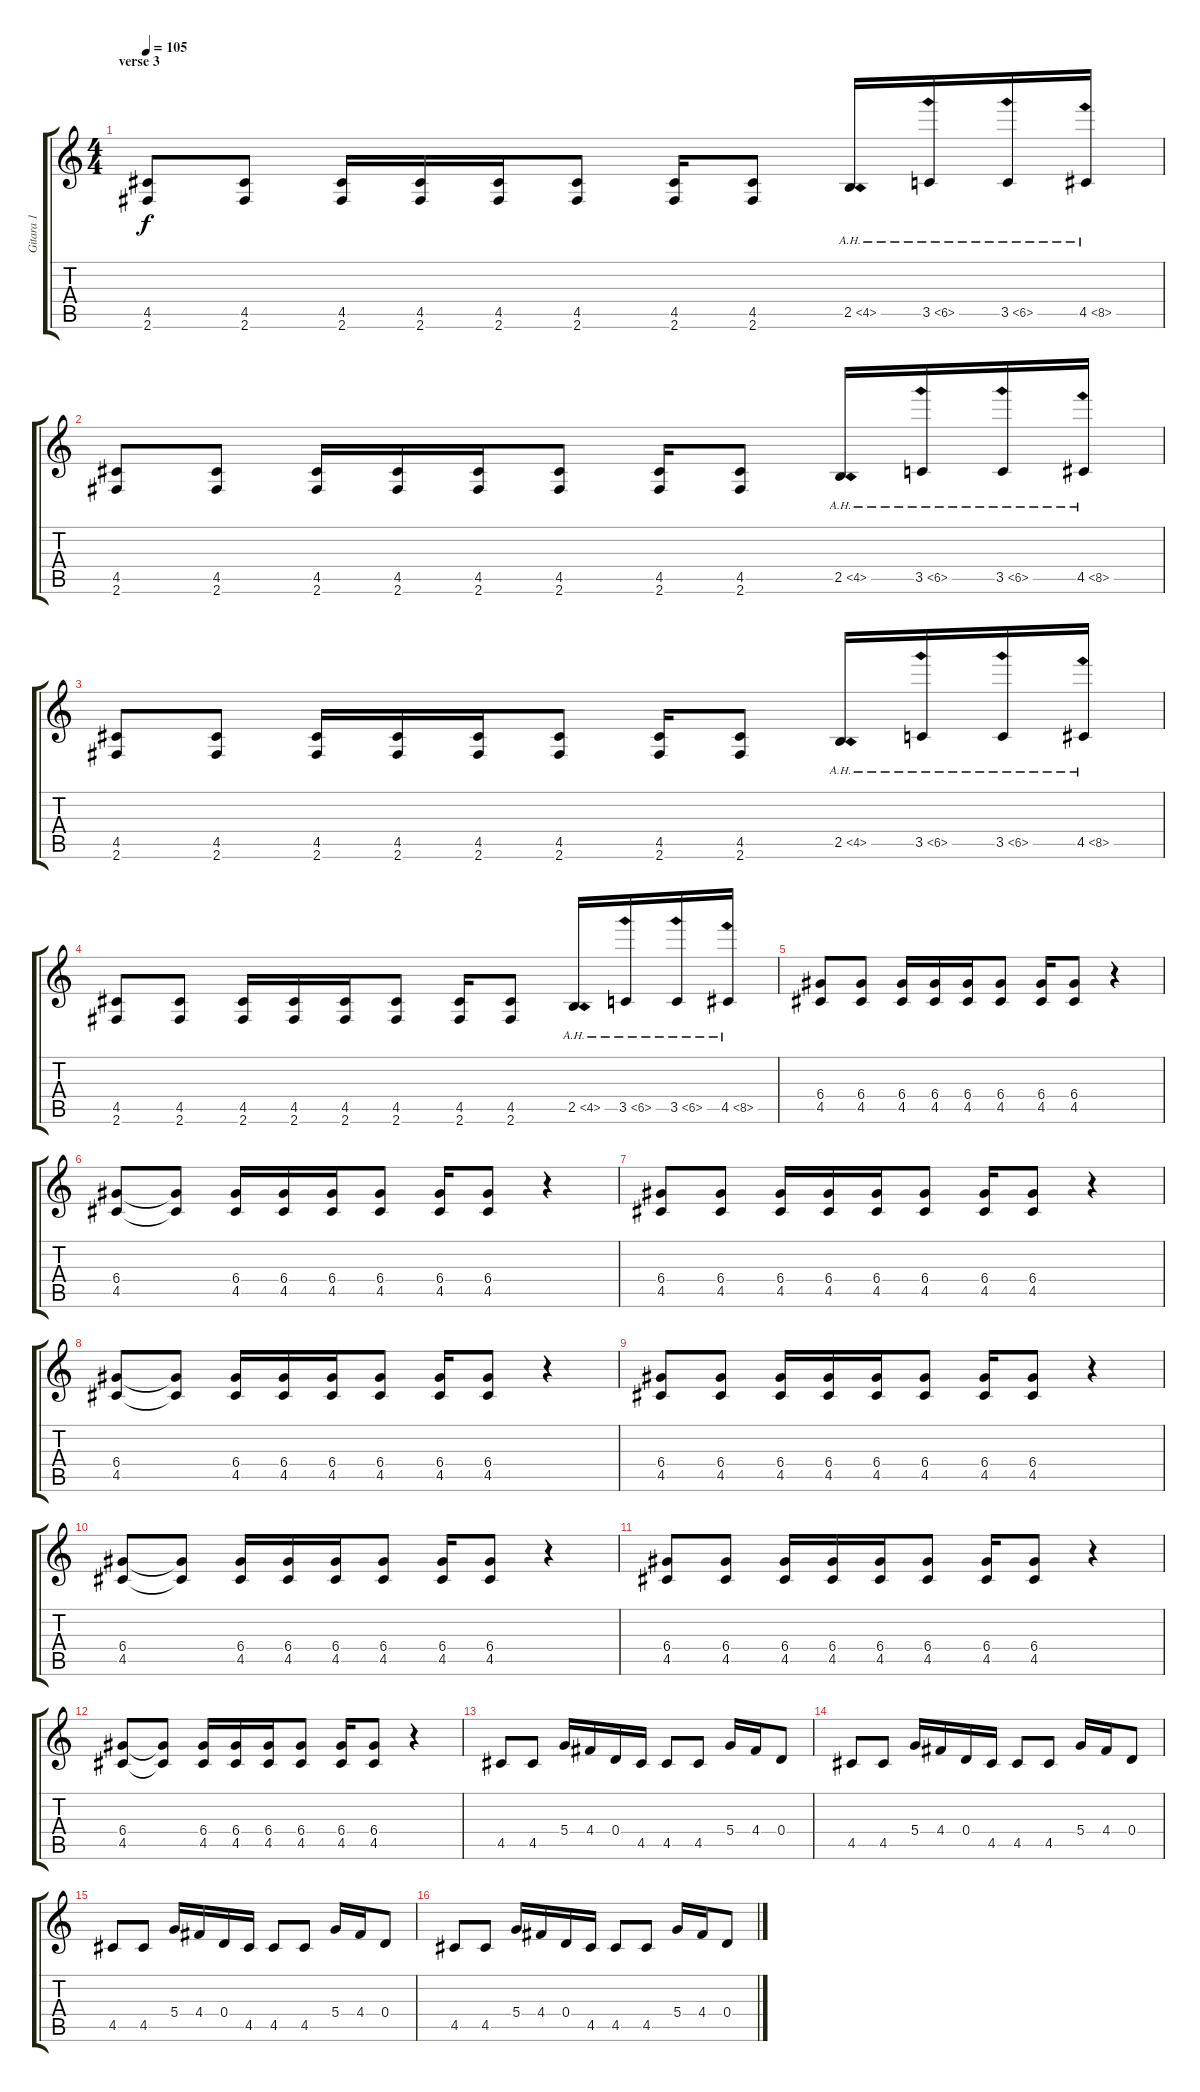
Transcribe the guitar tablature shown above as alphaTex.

\track ("Gitara 1" "Gitara 1") {instrument distortionguitar}
\staff {score tabs}
\tuning (E4 B3 G3 D3 A2 E2) {hide}
\ts (4 4)
\section ("" "verse 3")
\tempo 105
\clef g2
\ks c
(4.5 2.6).8{dy f} (4.5 2.6).8 (4.5 2.6).16 (4.5 2.6).16 (4.5 2.6).16 (4.5 2.6).8 (4.5 2.6).16 (4.5 2.6).8 2.5{ah 2}.16 3.5{ah 3}.16 3.5{ah 3}.16 4.5{ah 4}.16 |
(4.5 2.6).8 (4.5 2.6).8 (4.5 2.6).16 (4.5 2.6).16 (4.5 2.6).16 (4.5 2.6).8 (4.5 2.6).16 (4.5 2.6).8 2.5{ah 2}.16 3.5{ah 3}.16 3.5{ah 3}.16 4.5{ah 4}.16 |
(4.5 2.6).8 (4.5 2.6).8 (4.5 2.6).16 (4.5 2.6).16 (4.5 2.6).16 (4.5 2.6).8 (4.5 2.6).16 (4.5 2.6).8 2.5{ah 2}.16 3.5{ah 3}.16 3.5{ah 3}.16 4.5{ah 4}.16 |
(4.5 2.6).8 (4.5 2.6).8 (4.5 2.6).16 (4.5 2.6).16 (4.5 2.6).16 (4.5 2.6).8 (4.5 2.6).16 (4.5 2.6).8 2.5{ah 2}.16 3.5{ah 3}.16 3.5{ah 3}.16 4.5{ah 4}.16 |
(6.4 4.5).8 (6.4 4.5).8 (6.4 4.5).16 (6.4 4.5).16 (6.4 4.5).16 (6.4 4.5).8 (6.4 4.5).16 (6.4 4.5).8 r.4 |
(6.4 4.5).8 (6.4{t} 4.5{t}).8 (6.4 4.5).16 (6.4 4.5).16 (6.4 4.5).16 (6.4 4.5).8 (6.4 4.5).16 (6.4 4.5).8 r.4 |
(6.4 4.5).8 (6.4 4.5).8 (6.4 4.5).16 (6.4 4.5).16 (6.4 4.5).16 (6.4 4.5).8 (6.4 4.5).16 (6.4 4.5).8 r.4 |
(6.4 4.5).8 (6.4{t} 4.5{t}).8 (6.4 4.5).16 (6.4 4.5).16 (6.4 4.5).16 (6.4 4.5).8 (6.4 4.5).16 (6.4 4.5).8 r.4 |
(6.4 4.5).8 (6.4 4.5).8 (6.4 4.5).16 (6.4 4.5).16 (6.4 4.5).16 (6.4 4.5).8 (6.4 4.5).16 (6.4 4.5).8 r.4 |
(6.4 4.5).8 (6.4{t} 4.5{t}).8 (6.4 4.5).16 (6.4 4.5).16 (6.4 4.5).16 (6.4 4.5).8 (6.4 4.5).16 (6.4 4.5).8 r.4 |
(6.4 4.5).8 (6.4 4.5).8 (6.4 4.5).16 (6.4 4.5).16 (6.4 4.5).16 (6.4 4.5).8 (6.4 4.5).16 (6.4 4.5).8 r.4 |
(6.4 4.5).8 (6.4{t} 4.5{t}).8 (6.4 4.5).16 (6.4 4.5).16 (6.4 4.5).16 (6.4 4.5).8 (6.4 4.5).16 (6.4 4.5).8 r.4 |
4.5.8 4.5.8 5.4.16 4.4.16 0.4.16 4.5.16 4.5.8 4.5.8 5.4.16 4.4.16 0.4.8 |
4.5.8 4.5.8 5.4.16 4.4.16 0.4.16 4.5.16 4.5.8 4.5.8 5.4.16 4.4.16 0.4.8 |
4.5.8 4.5.8 5.4.16 4.4.16 0.4.16 4.5.16 4.5.8 4.5.8 5.4.16 4.4.16 0.4.8 |
4.5.8 4.5.8 5.4.16 4.4.16 0.4.16 4.5.16 4.5.8 4.5.8 5.4.16 4.4.16 0.4.8
